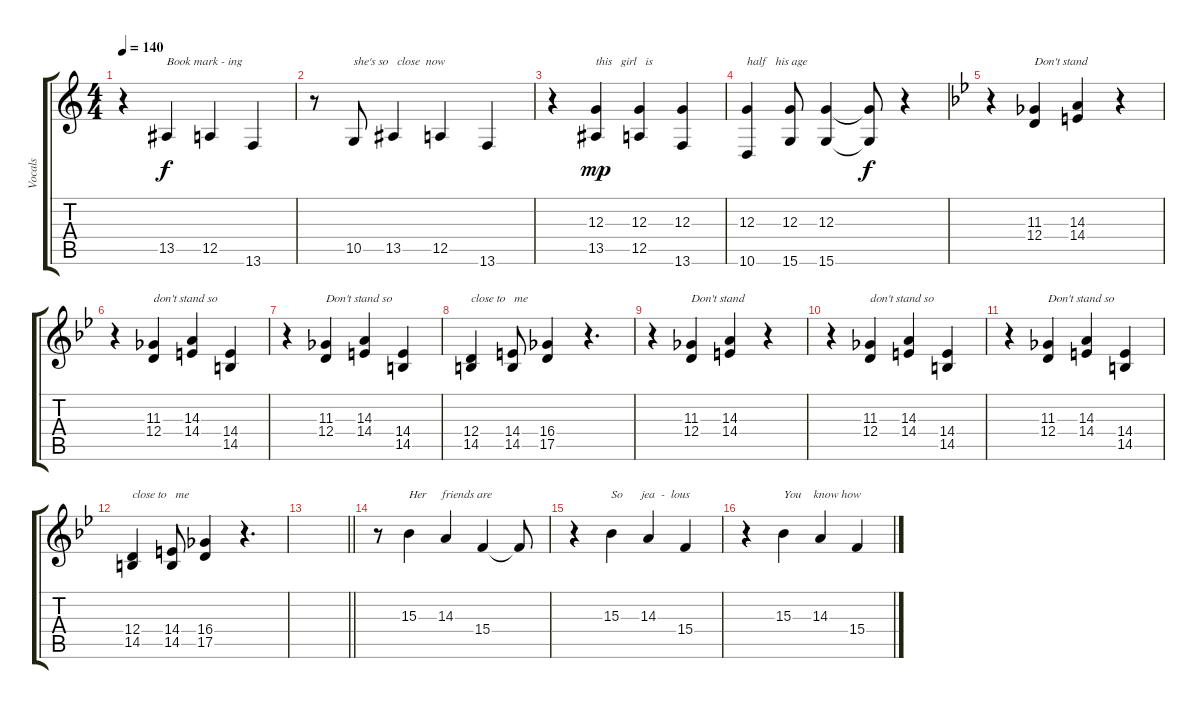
\track ("Vocals" "Vocals") {instrument lead6voice}
\staff {score tabs}
\tuning (E4 B3 G3 D3 A2 E2) {hide}
\ts (4 4)
\tempo 140
\clef g2
\ks c
r.4{dy f} 13.5.4{txt "Book mark - ing"} 12.5.4 13.6.4 |
r.8 10.5.8{txt "she's so   close  now"} 13.5.4 12.5.4 13.6.4 |
r.4 (12.3 13.5).4{txt "this   girl   is" dy mp} (12.3 12.5).4 (12.3 13.6).4 |
(12.3 10.6).4{txt "half   his age"} (12.3 15.6).8 (12.3 15.6).4 (12.3{t} 15.6{t}).8{dy f} r.4 |
\ks bb
r.4 (11.3 12.4).4{txt "Don't stand"} (14.3 14.4).4 r.4 |
r.4 (11.3 12.4).4{txt "don't stand so"} (14.3 14.4).4 (14.4 14.5).4 |
r.4 (11.3 12.4).4{txt "Don't stand so"} (14.3 14.4).4 (14.4 14.5).4 |
(12.4 14.5).4{txt "close to   me"} (14.4 14.5).8 (16.4 17.5).4 r.4{d} |
r.4 (11.3 12.4).4{txt "Don't stand"} (14.3 14.4).4 r.4 |
r.4 (11.3 12.4).4{txt "don't stand so"} (14.3 14.4).4 (14.4 14.5).4 |
r.4 (11.3 12.4).4{txt "Don't stand so"} (14.3 14.4).4 (14.4 14.5).4 |
(12.4 14.5).4{txt "close to   me"} (14.4 14.5).8 (16.4 17.5).4 r.4{d} |
\barLineRight lightlight
|
r.8 15.3.4{txt "Her     friends are"} 14.3.4 15.4.4 15.4{t}.8 |
r.4 15.3.4{txt "So      jea  -  lous"} 14.3.4 15.4.4 |
r.4 15.3.4{txt "You    know how"} 14.3.4 15.4.4
